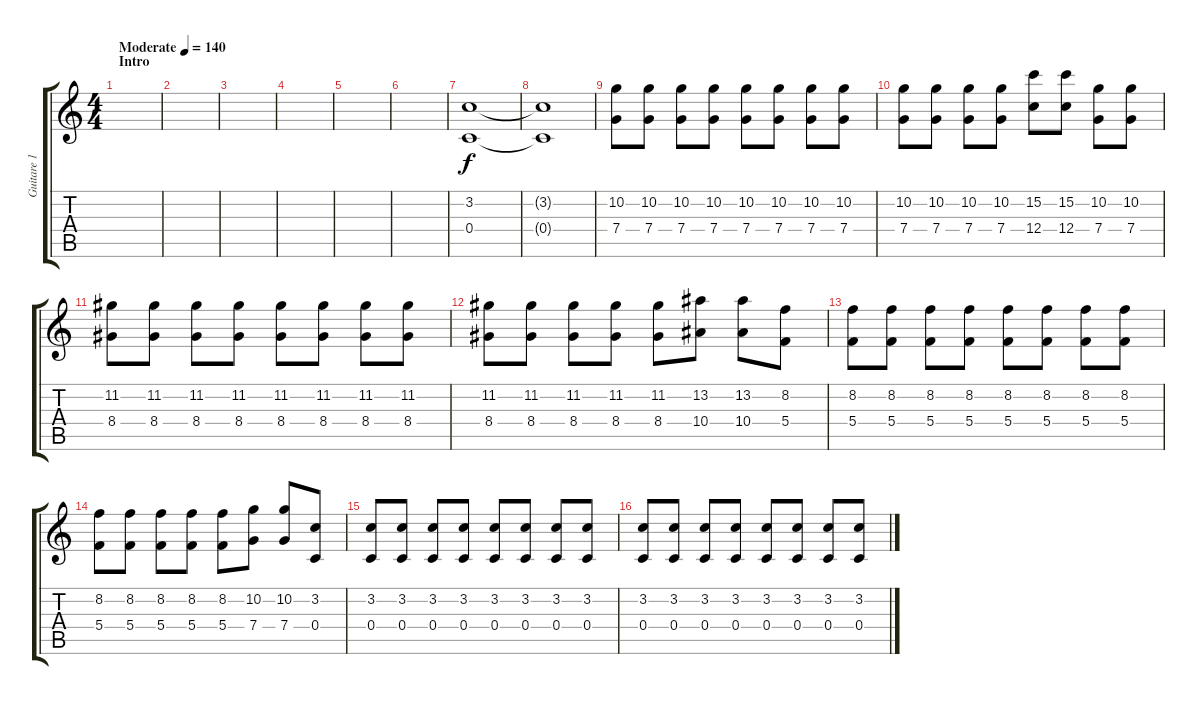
\track ("Guitare 1" "Guitare 1") {instrument overdrivenguitar}
\staff {score tabs}
\tuning (D4 A3 F3 C3 G2 C2) {hide}
\ts (4 4)
\section ("" "Intro")
\tempo (140 "Moderate")
\clef g2
\ks c
|
|
|
|
|
|
(3.2 0.4).1{volume 4} |
(3.2{t} 0.4{t}).1{volume 13} |
(10.2 7.4).8{volume 4 instrument overdrivenguitar} (10.2 7.4).8 (10.2 7.4).8 (10.2 7.4).8 (10.2 7.4).8 (10.2 7.4).8 (10.2 7.4).8 (10.2 7.4).8 |
(10.2 7.4).8 (10.2 7.4).8 (10.2 7.4).8 (10.2 7.4).8 (15.2 12.4).8 (15.2 12.4).8 (10.2 7.4).8 (10.2 7.4).8 |
(11.2 8.4).8 (11.2 8.4).8 (11.2 8.4).8 (11.2 8.4).8 (11.2 8.4).8 (11.2 8.4).8 (11.2 8.4).8 (11.2 8.4).8 |
(11.2 8.4).8 (11.2 8.4).8 (11.2 8.4).8 (11.2 8.4).8 (11.2 8.4).8 (13.2 10.4).8 (13.2 10.4).8 (8.2 5.4).8 |
(8.2 5.4).8 (8.2 5.4).8 (8.2 5.4).8 (8.2 5.4).8 (8.2 5.4).8 (8.2 5.4).8 (8.2 5.4).8 (8.2 5.4).8 |
(8.2 5.4).8 (8.2 5.4).8 (8.2 5.4).8 (8.2 5.4).8 (8.2 5.4).8 (10.2 7.4).8 (10.2 7.4).8 (3.2 0.4).8 |
(3.2 0.4).8 (3.2 0.4).8 (3.2 0.4).8 (3.2 0.4).8 (3.2 0.4).8 (3.2 0.4).8 (3.2 0.4).8 (3.2 0.4).8 |
(3.2 0.4).8 (3.2 0.4).8 (3.2 0.4).8 (3.2 0.4).8 (3.2 0.4).8 (3.2 0.4).8 (3.2 0.4).8 (3.2 0.4).8
